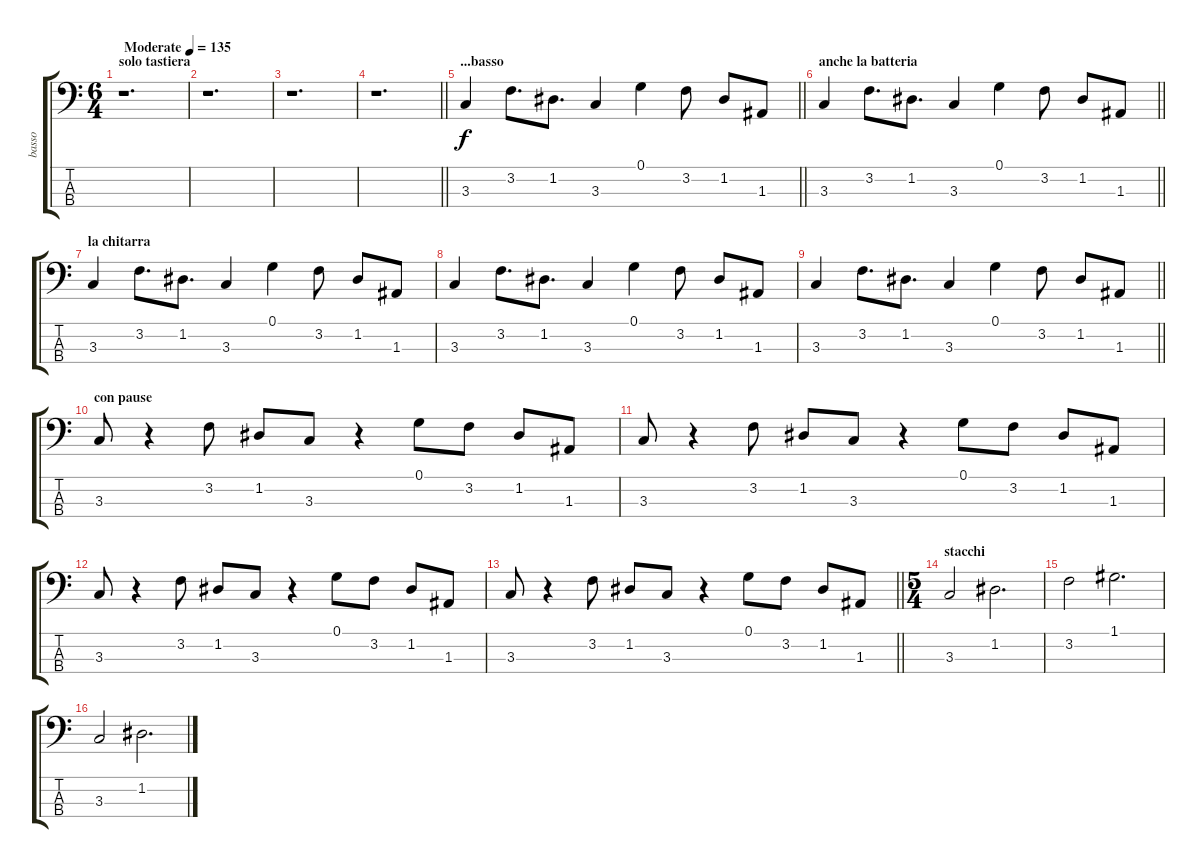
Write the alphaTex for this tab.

\track ("basso" "basso") {instrument electricbassfinger}
\staff {score tabs}
\tuning (G2 D2 A1 E1) {hide}
\ts (6 4)
\section ("" "solo tastiera")
\tempo (135 "Moderate")
\clef f4
\ks c
r.1{d dy f instrument electricbassfinger} |
r.1{d} |
r.1{d} |
\barLineRight lightlight
r.1{d} |
\section ("" "...basso")
\barLineRight lightlight
3.3.4 3.2.8{d} 1.2.8{d} 3.3.4 0.1.4 3.2.8 1.2.8 1.3.8 |
\section ("" "anche la batteria")
\barLineRight lightlight
3.3.4 3.2.8{d} 1.2.8{d} 3.3.4 0.1.4 3.2.8 1.2.8 1.3.8 |
\section ("" "la chitarra")
3.3.4 3.2.8{d} 1.2.8{d} 3.3.4 0.1.4 3.2.8 1.2.8 1.3.8 |
3.3.4 3.2.8{d} 1.2.8{d} 3.3.4 0.1.4 3.2.8 1.2.8 1.3.8 |
\barLineRight lightlight
3.3.4 3.2.8{d} 1.2.8{d} 3.3.4 0.1.4 3.2.8 1.2.8 1.3.8 |
\section ("" "con pause")
3.3.8 r.4 3.2.8 1.2.8 3.3.8 r.4 0.1.8 3.2.8 1.2.8 1.3.8 |
3.3.8 r.4 3.2.8 1.2.8 3.3.8 r.4 0.1.8 3.2.8 1.2.8 1.3.8 |
3.3.8 r.4 3.2.8 1.2.8 3.3.8 r.4 0.1.8 3.2.8 1.2.8 1.3.8 |
\barLineRight lightlight
3.3.8 r.4 3.2.8 1.2.8 3.3.8 r.4 0.1.8 3.2.8 1.2.8 1.3.8 |
\ts (5 4)
\section ("" "stacchi")
3.3.2 1.2.2{d} |
3.2.2 1.1.2{d} |
3.3.2 1.2.2{d}
